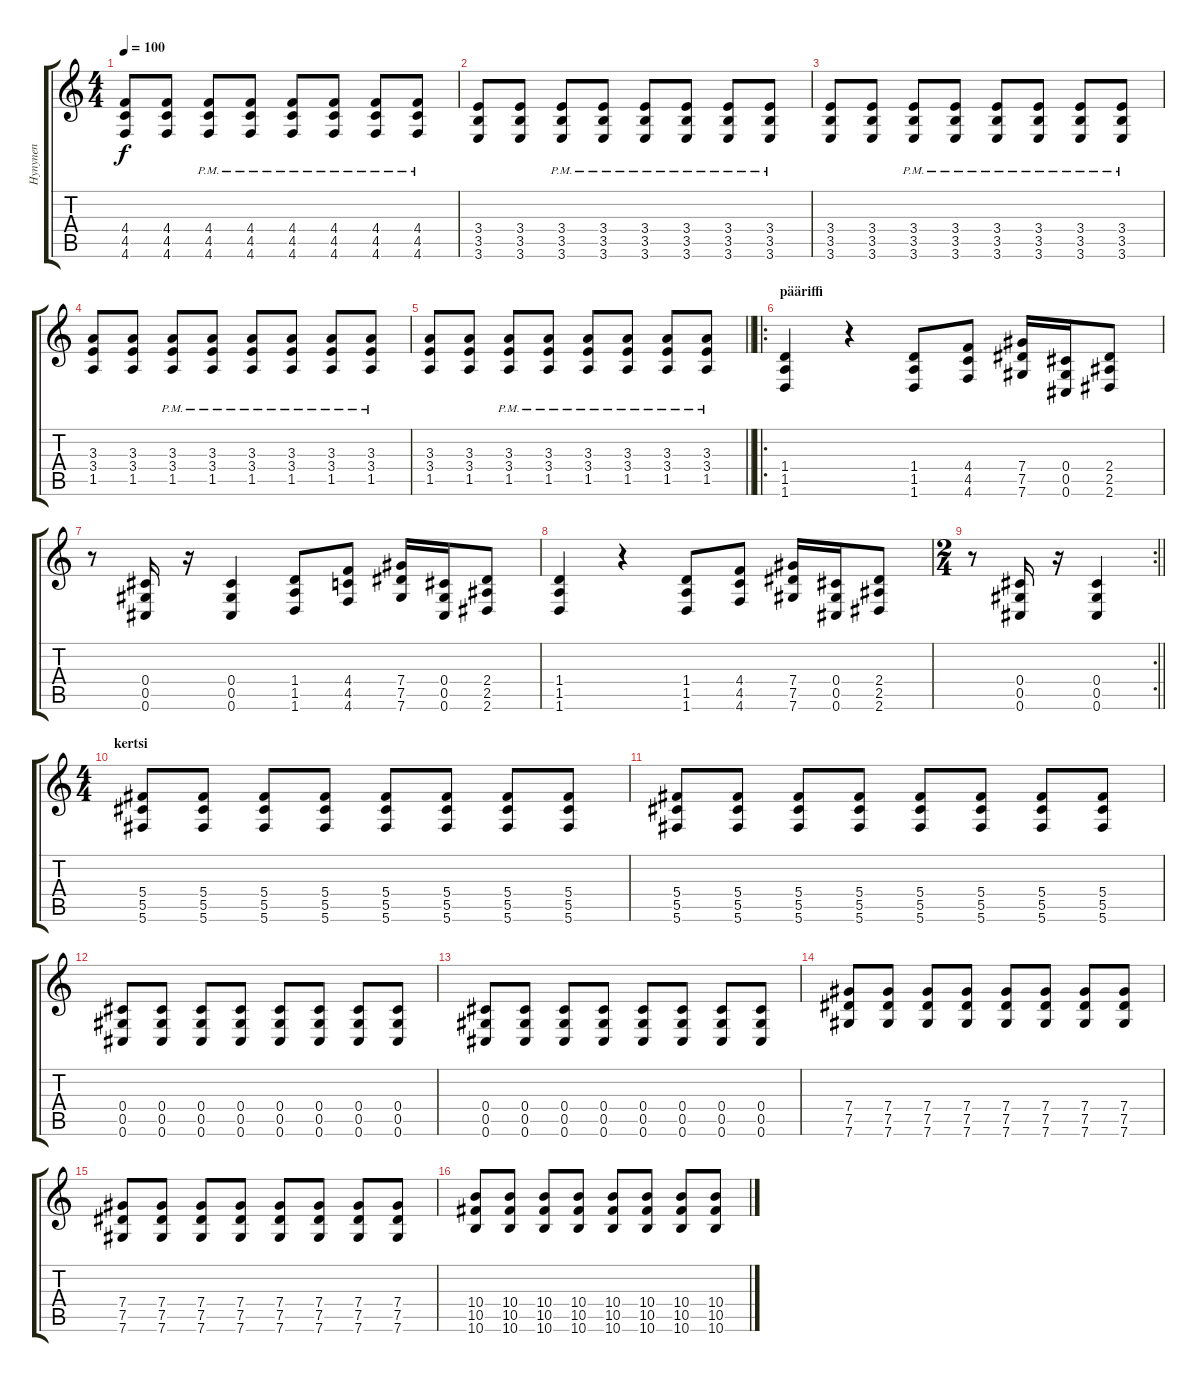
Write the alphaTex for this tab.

\track ("Hynynen" "Hynynen") {instrument distortionguitar}
\staff {score tabs}
\tuning (Eb4 Bb3 Gb3 Db3 Ab2 Db2) {hide}
\ts (4 4)
\tempo 100
\clef g2
\ks c
(4.4 4.5 4.6).8{dy f} (4.4 4.5 4.6).8 (4.4{pm} 4.5{pm} 4.6{pm}).8 (4.4{pm} 4.5{pm} 4.6{pm}).8 (4.4{pm} 4.5{pm} 4.6{pm}).8 (4.4{pm} 4.5{pm} 4.6{pm}).8 (4.4{pm} 4.5{pm} 4.6{pm}).8 (4.4{pm} 4.5{pm} 4.6{pm}).8 |
(3.4 3.5 3.6).8 (3.4 3.5 3.6).8 (3.4{pm} 3.5{pm} 3.6{pm}).8 (3.4{pm} 3.5{pm} 3.6{pm}).8 (3.4{pm} 3.5{pm} 3.6{pm}).8 (3.4{pm} 3.5{pm} 3.6{pm}).8 (3.4{pm} 3.5{pm} 3.6{pm}).8 (3.4{pm} 3.5{pm} 3.6{pm}).8 |
(3.4 3.5 3.6).8 (3.4 3.5 3.6).8 (3.4{pm} 3.5{pm} 3.6{pm}).8 (3.4{pm} 3.5{pm} 3.6{pm}).8 (3.4{pm} 3.5{pm} 3.6{pm}).8 (3.4{pm} 3.5{pm} 3.6{pm}).8 (3.4{pm} 3.5{pm} 3.6{pm}).8 (3.4{pm} 3.5{pm} 3.6{pm}).8 |
(3.3 3.4 1.5).8 (3.3 3.4 1.5).8 (3.3{pm} 3.4{pm} 1.5{pm}).8 (3.3{pm} 3.4{pm} 1.5{pm}).8 (3.3{pm} 3.4{pm} 1.5{pm}).8 (3.3{pm} 3.4{pm} 1.5{pm}).8 (3.3{pm} 3.4{pm} 1.5{pm}).8 (3.3{pm} 3.4{pm} 1.5{pm}).8 |
\barLineRight lightlight
(3.3 3.4 1.5).8 (3.3 3.4 1.5).8 (3.3{pm} 3.4{pm} 1.5{pm}).8 (3.3{pm} 3.4{pm} 1.5{pm}).8 (3.3{pm} 3.4{pm} 1.5{pm}).8 (3.3{pm} 3.4{pm} 1.5{pm}).8 (3.3{pm} 3.4{pm} 1.5{pm}).8 (3.3{pm} 3.4{pm} 1.5{pm}).8 |
\ro
\section ("" "pääriffi")
(1.4 1.5 1.6).4 r.4 (1.4 1.5 1.6).8 (4.4 4.5 4.6).8 (7.4 7.5 7.6).16 (0.4 0.5 0.6).16 (2.4 2.5 2.6).8 |
r.8 (0.4 0.5 0.6).16 r.16 (0.4 0.5 0.6).4 (1.4 1.5 1.6).8 (4.4 4.5 4.6).8 (7.4 7.5 7.6).16 (0.4 0.5 0.6).16 (2.4 2.5 2.6).8 |
(1.4 1.5 1.6).4 r.4 (1.4 1.5 1.6).8 (4.4 4.5 4.6).8 (7.4 7.5 7.6).16 (0.4 0.5 0.6).16 (2.4 2.5 2.6).8 |
\rc 2
\ts (2 4)
\barLineRight lightlight
r.8 (0.4 0.5 0.6).16 r.16 (0.4 0.5 0.6).4 |
\ts (4 4)
\section ("" "kertsi")
(5.4 5.5 5.6).8 (5.4 5.5 5.6).8 (5.4 5.5 5.6).8 (5.4 5.5 5.6).8 (5.4 5.5 5.6).8 (5.4 5.5 5.6).8 (5.4 5.5 5.6).8 (5.4 5.5 5.6).8 |
(5.4 5.5 5.6).8 (5.4 5.5 5.6).8 (5.4 5.5 5.6).8 (5.4 5.5 5.6).8 (5.4 5.5 5.6).8 (5.4 5.5 5.6).8 (5.4 5.5 5.6).8 (5.4 5.5 5.6).8 |
(0.4 0.5 0.6).8 (0.4 0.5 0.6).8 (0.4 0.5 0.6).8 (0.4 0.5 0.6).8 (0.4 0.5 0.6).8 (0.4 0.5 0.6).8 (0.4 0.5 0.6).8 (0.4 0.5 0.6).8 |
(0.4 0.5 0.6).8 (0.4 0.5 0.6).8 (0.4 0.5 0.6).8 (0.4 0.5 0.6).8 (0.4 0.5 0.6).8 (0.4 0.5 0.6).8 (0.4 0.5 0.6).8 (0.4 0.5 0.6).8 |
(7.4 7.5 7.6).8 (7.4 7.5 7.6).8 (7.4 7.5 7.6).8 (7.4 7.5 7.6).8 (7.4 7.5 7.6).8 (7.4 7.5 7.6).8 (7.4 7.5 7.6).8 (7.4 7.5 7.6).8 |
(7.4 7.5 7.6).8 (7.4 7.5 7.6).8 (7.4 7.5 7.6).8 (7.4 7.5 7.6).8 (7.4 7.5 7.6).8 (7.4 7.5 7.6).8 (7.4 7.5 7.6).8 (7.4 7.5 7.6).8 |
(10.4 10.5 10.6).8 (10.4 10.5 10.6).8 (10.4 10.5 10.6).8 (10.4 10.5 10.6).8 (10.4 10.5 10.6).8 (10.4 10.5 10.6).8 (10.4 10.5 10.6).8 (10.4 10.5 10.6).8
